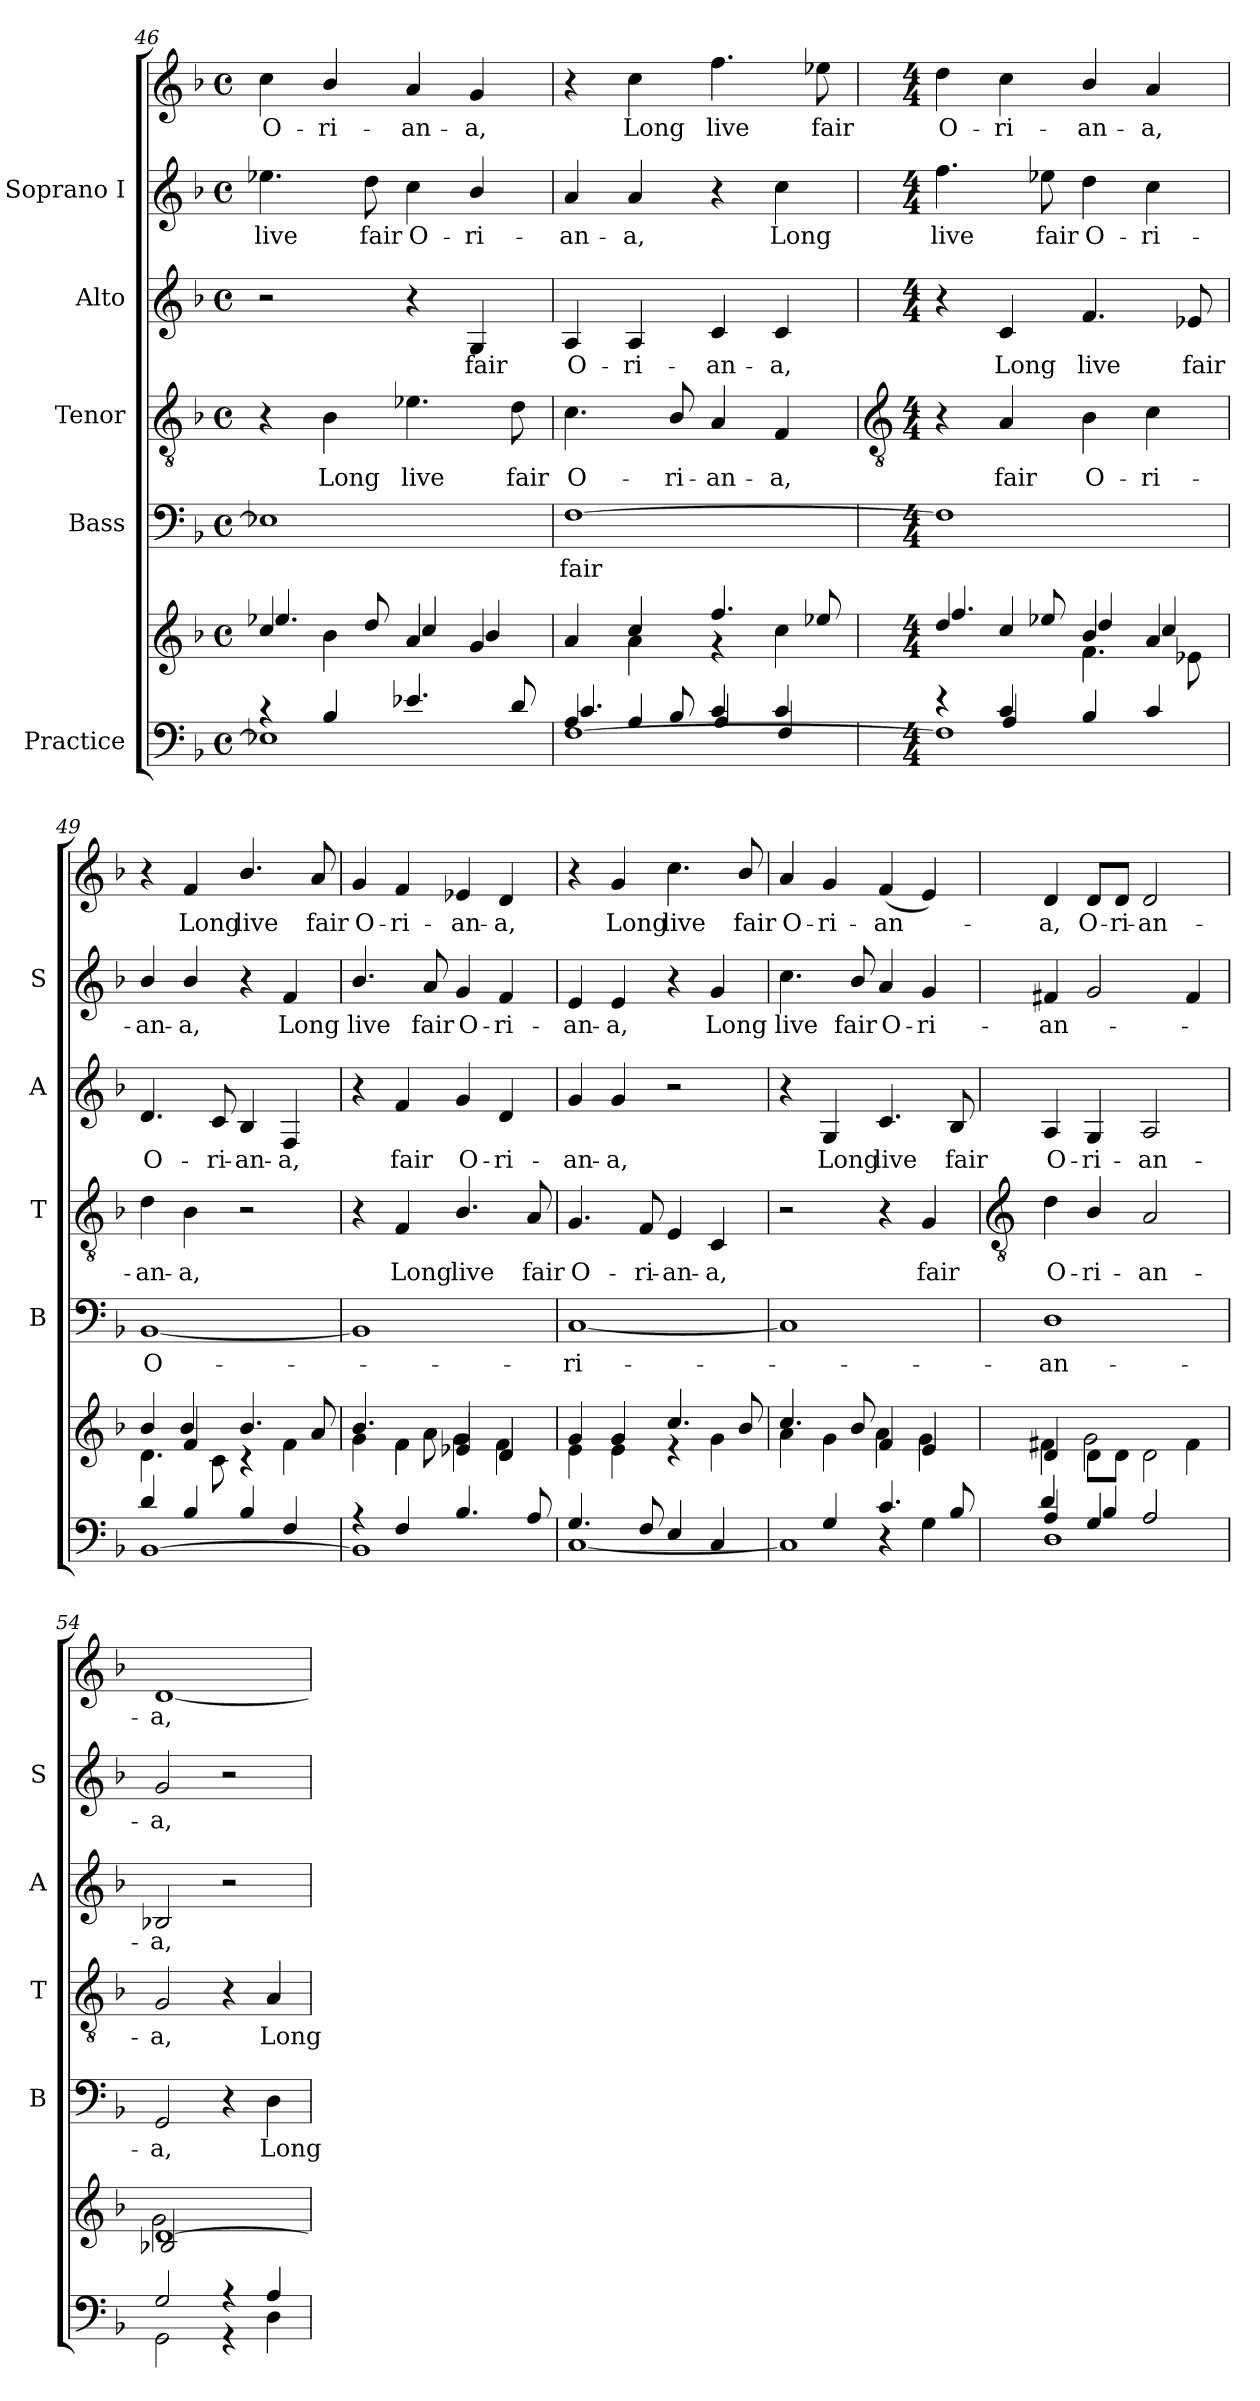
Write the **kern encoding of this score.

**kern	**kern	**kern	**text	**kern	**text	**kern	**text	**kern	**text	**kern	**text
*part5	*part5	*part4	*part4	*part3	*part3	*part2	*part2	*part1	*part1	*part1	*part1
*staff7	*staff6	*staff5	*staff5	*staff4	*staff4	*staff3	*staff3	*staff2	*staff2	*staff1	*staff1
*I"Practice	*	*I"Bass	*	*I"Tenor	*	*I"Alto	*	*I"Soprano I	*	*	*
*	*	*I'B	*	*I'T	*	*I'A	*	*I'S	*	*	*
*clefF4	*clefG2	*clefF4	*	*clefGv2	*	*clefG2	*	*clefG2	*	*clefG2	*
*k[b-]	*k[b-]	*k[b-]	*	*k[b-]	*	*k[b-]	*	*k[b-]	*	*k[b-]	*
*F:	*F:	*F:	*	*F:	*	*F:	*	*F:	*	*F:	*
*M4/4	*M4/4	*M4/4	*	*M4/4	*	*M4/4	*	*M4/4	*	*M4/4	*
*met(c)	*met(c)	*met(c)	*	*met(c)	*	*met(c)	*	*met(c)	*	*met(c)	*
=46	=46	=46	=46	=46	=46	=46	=46	=46	=46	=46	=46
*^	*^	*	*	*	*	*	*	*	*	*	*
*	*^	*	*^	*	*	*	*	*	*	*	*	*	*
!	!	!	!	!	!	!	!	!	!	!	!	!	!LO:LY:b	!	!LO:LY:b
2.ryy	4r	1E-X\]	4cc	4.ee-X/	2ryy	1E-X]	.	4r	.	2r	.	4.ee-X	live	4cc	O-
!	!	!	!	!	!	!	!	!	!LO:LY:b	!	!	!	!	!	!LO:LY:b
.	4B-/	.	4b-\	.	.	.	.	4B-\	Long	.	.	.	.	4b-/	-ri-
!	!	!	!	!	!	!	!	!	!	!	!	!	!LO:LY:b	!	!
.	.	.	.	8dd/	.	.	.	.	.	.	.	8dd	fair	.	.
!	!	!	!	!	!	!	!	!	!LO:LY:b	!	!	!	!LO:LY:b	!	!LO:LY:b
.	4.e-X/	.	4a	4cc/	4ryy	.	.	4.e-X\	live	4r	.	4cc	O-	4a	-an-
!	!	!	!	!	!	!	!	!	!	!	!LO:LY:b	!	!LO:LY:b	!	!LO:LY:b
4Gyy	.	.	4g	4b-/	4ryy	.	.	.	.	4G	fair	4b-/	-ri-	4g	-a,
!	!	!	!	!	!	!	!	!	!LO:LY:b	!	!	!	!	!	!
.	8d/	.	.	.	.	.	.	8d\	fair	.	.	.	.	.	.
*	*	*	*	*v	*v	*	*	*	*	*	*	*	*	*	*
=47	=47	=47	=47	=47	=47	=47	=47	=47	=47	=47	=47	=47	=47	=47
!	!	!	!	!	!	!LO:LY:b	!	!LO:LY:b	!	!LO:LY:b	!	!LO:LY:b	!	!
4A	4.c/	[1F\	4ryy	4a	[1F	fair	4.c\	O-	4A	O-	4a	an-	4r	.
!	!	!	!	!	!	!	!	!	!	!LO:LY:b	!	!LO:LY:b	!	!LO:LY:b
4A	.	.	4cc	4a\	.	.	.	.	4A	-ri-	4a	-a,	4cc	-Long
!	!	!	!	!	!	!	!	!LO:LY:b	!	!	!	!	!	!
.	8B-/	.	.	.	.	.	8B-/	-ri-	.	.	.	.	.	.
!	!	!	!	!	!	!	!	!LO:LY:b	!	!LO:LY:b	!	!	!	!LO:LY:b
4c/	4A/	.	4.ff/	4r	.	.	4A	-an-	4c	-an-	4r	.	4.ff	live
!	!	!	!	!	!	!	!	!LO:LY:b	!	!LO:LY:b	!	!LO:LY:b	!	!
4c/	4F/	.	.	4cc	.	.	4F	-a,	4c	-a,	4cc	Long	.	.
!	!	!	!	!	!	!	!	!	!	!	!	!	!	!LO:LY:b
.	.	.	8ee-X/	.	.	.	.	.	.	.	.	.	8ee-X	fair
*	*	*	*v	*v	*	*	*	*	*	*	*	*	*	*
!!LO:LB:g=z
=48	=48	=48	=48	=48	=48	=48	=48	=48	=48	=48	=48	=48	=48
*	*	*	*	*	*	*clefGv2	*	*	*	*	*	*	*
*M4/4	*	*	*M4/4	*M4/4	*	*M4/4	*	*M4/4	*	*M4/4	*	*M4/4	*
*	*	*	*^	*	*	*	*	*	*	*	*	*	*
*	*	*	*	*^	*	*	*	*	*	*	*	*	*	*
!	!	!	!	!	!	!	!	!	!	!	!	!	!LO:LY:b	!	!LO:LY:b
4ryy	4r	1F]	4dd	4.ff/	4ryy	1F]	.	4r	.	4r	.	4.ff	live	4dd	O-
!	!	!	!	!	!	!	!	!	!LO:LY:b	!	!LO:LY:b	!	!	!	!LO:LY:b
4c/	4A/	.	4cc	.	4ryy	.	.	4A	fair	4c	Long	.	.	4cc	-ri-
!	!	!	!	!	!	!	!	!	!	!	!	!	!LO:LY:b	!	!
.	.	.	.	8ee-X/	.	.	.	.	.	.	.	8ee-X	fair	.	.
!	!	!	!	!	!	!	!	!	!LO:LY:b	!	!LO:LY:b	!	!LO:LY:b	!	!LO:LY:b
2ryy	4B-/	.	4b-/	4dd/	4.f\	.	.	4B-\	O-	4.f	live	4dd	O-	4b-/	-an-
!	!	!	!	!	!	!	!	!	!LO:LY:b	!	!	!	!LO:LY:b	!	!LO:LY:b
.	4c/	.	4a/	4cc/	.	.	.	4c\	-ri-	.	.	4cc	-ri-	4a	-a,
!	!	!	!	!	!	!	!	!	!	!	!LO:LY:b	!	!	!	!
.	.	.	.	.	8e-X\	.	.	.	.	8e-X	fair	.	.	.	.
=49	=49	=49	=49	=49	=49	=49	=49	=49	=49	=49	=49	=49	=49	=49	=49
!	!	!	!	!	!	!	!LO:LY:b	!	!LO:LY:b	!	!LO:LY:b	!	!LO:LY:b	!	!
2ryy	4d/	[1BB-	4ryy	4b-/	4.d\	[1BB-	O-	4d\	-an-	4.d	O-	4b-/	an-	4r	.
!	!	!	!	!	!	!	!	!	!LO:LY:b	!	!	!	!LO:LY:b	!	!LO:LY:b
.	4B-/	.	4f	4b-/	.	.	.	4B-\	-a,	.	.	4b-/	-a,	4f	-Long
!	!	!	!	!	!	!	!	!	!	!	!LO:LY:b	!	!	!	!
.	.	.	.	.	8c\	.	.	.	.	8c	-ri-	.	.	.	.
!	!	!	!	!	!	!	!	!	!	!	!LO:LY:b	!	!	!	!LO:LY:b
4B-/	2ryy	.	4.b-/	4r	2ryy	.	.	2r	.	4B-	-an-	4r	.	4.b-/	live
!	!	!	!	!	!	!	!	!	!	!	!LO:LY:b	!	!LO:LY:b	!	!
4F/	.	.	.	4f\	.	.	.	.	.	4F	-a,	4f	Long	.	.
!	!	!	!	!	!	!	!	!	!	!	!	!	!	!	!LO:LY:b
.	.	.	8a	.	.	.	.	.	.	.	.	.	.	8a	fair
*	*v	*v	*	*	*	*	*	*	*	*	*	*	*	*	*
=50	=50	=50	=50	=50	=50	=50	=50	=50	=50	=50	=50	=50	=50	=50
!	!	!	!	!	!	!	!	!	!	!	!	!LO:LY:b	!	!LO:LY:b
4r	1BB-]	4g\	4.b-/	4ryy	1BB-]	.	4r	.	4r	.	4.b-/	live	4g	O-
!	!	!	!	!	!	!	!	!LO:LY:b	!	!LO:LY:b	!	!	!	!LO:LY:b
4F/	.	4f\	.	4f\	.	.	4F	Long	4f	fair	.	.	4f	-ri-
!	!	!	!	!	!	!	!	!	!	!	!	!LO:LY:b	!	!
.	.	.	8a	.	.	.	.	.	.	.	8a	fair	.	.
!	!	!	!	!	!	!	!	!LO:LY:b	!	!LO:LY:b	!	!LO:LY:b	!	!LO:LY:b
4.B-/	.	4e-X	4g	4g	.	.	4.B-/	live	4g	O-	4g	O-	4e-X	-an-
!	!	!	!	!	!	!	!	!	!	!LO:LY:b	!	!LO:LY:b	!	!LO:LY:b
.	.	4d	4f	4d	.	.	.	.	4d	-ri-	4f	-ri-	4d	-a,
!	!	!	!	!	!	!	!	!LO:LY:b	!	!	!	!	!	!
8A/	.	.	.	.	.	.	8A	fair	.	.	.	.	.	.
=51	=51	=51	=51	=51	=51	=51	=51	=51	=51	=51	=51	=51	=51	=51
!	!	!	!	!	!	!LO:LY:b	!	!LO:LY:b	!	!LO:LY:b	!	!LO:LY:b	!	!
4.G/	[1C	4ryy	4e	4g	[1C	ri-	4.G	O-	4g	-an-	4e	an-	4r	.
!	!	!	!	!	!	!	!	!	!	!LO:LY:b	!	!LO:LY:b	!	!LO:LY:b
.	.	4g	4e	4g	.	.	.	.	4g	-a,	4e	-a,	4g	-Long
!	!	!	!	!	!	!	!	!LO:LY:b	!	!	!	!	!	!
8F/	.	.	.	.	.	.	8F	-ri-	.	.	.	.	.	.
!	!	!	!	!	!	!	!	!LO:LY:b	!	!	!	!	!	!LO:LY:b
4E/	.	4.cc/	4r	2ryy	.	.	4E	-an-	2r	.	4r	.	4.cc	live
!	!	!	!	!	!	!	!	!LO:LY:b	!	!	!	!LO:LY:b	!	!
4C/	.	.	4g\	.	.	.	4C	-a,	.	.	4g	Long	.	.
!	!	!	!	!	!	!	!	!	!	!	!	!	!	!LO:LY:b
.	.	8b-/	.	.	.	.	.	.	.	.	.	.	8b-/	fair
=52	=52	=52	=52	=52	=52	=52	=52	=52	=52	=52	=52	=52	=52	=52
*	*^	*	*	*	*	*	*	*	*	*	*	*	*	*
!	!	!	!	!	!	!	!	!	!	!	!	!	!LO:LY:b	!	!LO:LY:b
4ryy	2ryy	1C]	4a\	4.cc/	4ryy	1C]	.	2r	.	4r	.	4.cc	live	4a	O-
!	!	!	!	!	!	!	!	!	!	!	!LO:LY:b	!	!	!	!LO:LY:b
4G/	.	.	4g\	.	2.ryy	.	.	.	.	4G	Long	.	.	4g	-ri-
!	!	!	!	!	!	!	!	!	!	!	!	!	!LO:LY:b	!	!
.	.	.	.	8b-/	.	.	.	.	.	.	.	8b-/	fair	.	.
!	!	!	!	!	!	!	!	!	!	!	!LO:LY:b	!	!LO:LY:b	!	!LO:LY:b
4.c/	4r	.	4f	4a	.	.	.	4r	.	4.c	live	4a	O-	(<4f	-an-
!	!	!	!	!	!	!	!	!	!LO:LY:b	!	!	!	!LO:LY:b	!	!
.	4G	.	4e	4g	.	.	.	4G	fair	.	.	4g	-ri-	4e)	.
!	!	!	!	!	!	!	!	!	!	!	!LO:LY:b	!	!	!	!
8B-/	.	.	.	.	.	.	.	.	.	8B-	fair	.	.	.	.
*	*	*	*v	*v	*v	*	*	*	*	*	*	*	*	*	*
!!LO:LB:g=z
=53	=53	=53	=53	=53	=53	=53	=53	=53	=53	=53	=53	=53	=53
*	*	*	*	*	*	*clefGv2	*	*	*	*	*	*	*
*	*	*	*^	*	*	*	*	*	*	*	*	*	*
!	!	!	!	!	!	!LO:LY:b	!	!LO:LY:b	!	!LO:LY:b	!	!LO:LY:b	!	!LO:LY:b
4A/	4d/	1D	4d	4f#X	1D	an-	4d\	O-	4A	O-	4f#X	-an-	4d	-a,
!	!	!	!	!	!	!	!	!LO:LY:b	!	!LO:LY:b	!	!	!	!LO:LY:b
4G/	4B-/	.	8d\L	2g	.	.	4B-/	-ri-	4G	-ri-	2g	.	8d/L	O-
!	!	!	!	!	!	!	!	!	!	!	!	!	!	!LO:LY:b
.	.	.	8d\J	.	.	.	.	.	.	.	.	.	8d/J	-ri-
!	!	!	!	!	!	!	!	!LO:LY:b	!	!LO:LY:b	!	!	!	!LO:LY:b
2A/	2A/	.	2d\	.	.	.	2A	-an-	2A	-an-	.	.	2d	-an-
.	.	.	.	4f#	.	.	.	.	.	.	4f#	.	.	.
*	*v	*v	*	*	*	*	*	*	*	*	*	*	*	*
=54	=54	=54	=54	=54	=54	=54	=54	=54	=54	=54	=54	=54	=54
*	*	*	*^	*	*	*	*	*	*	*	*	*	*
!	!	!	!	!	!	!LO:LY:b	!	!LO:LY:b	!	!LO:LY:b	!	!LO:LY:b	!	!LO:LY:b
2G/	2GG	[1d	2g	2B-X	2GG	-a,	2G	-a,	2B-X	-a,	2g	a,	[1d	a,
4r	4r	.	2ryy	2ryy	4r	.	4r	.	2r	.	2r	.	.	.
!	!	!	!	!	!	!LO:LY:b	!	!LO:LY:b	!	!	!	!	!	!
4A	4D\	.	.	.	4D\	Long	4A	Long	.	.	.	.	.	.
*v	*v	*	*	*	*	*	*	*	*	*	*	*	*	*
*	*v	*v	*v	*	*	*	*	*	*	*	*	*	*
=	=	=	=	=	=	=	=	=	=	=	=
*-	*-	*-	*-	*-	*-	*-	*-	*-	*-	*-	*-
